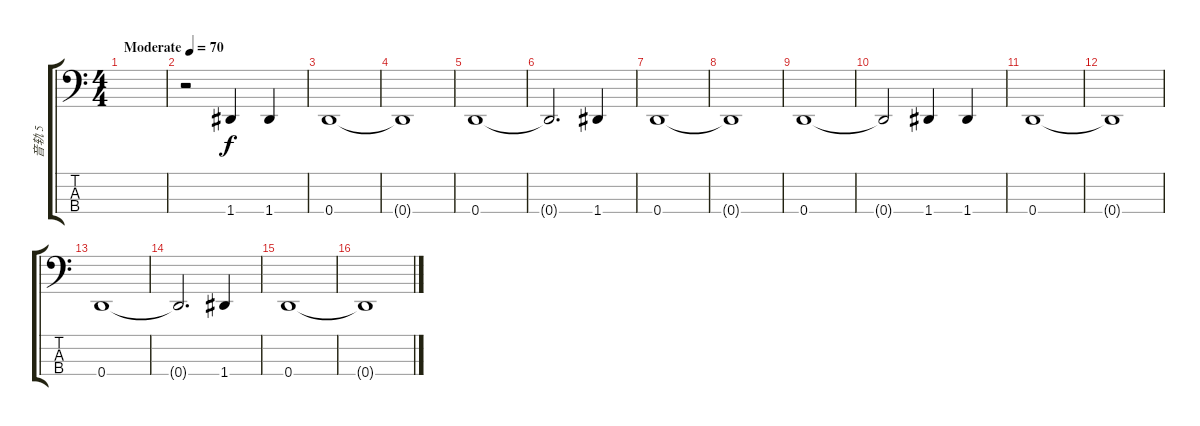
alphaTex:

\track ("音轨 5" "音轨 5") {instrument electricbassfinger}
\staff {score tabs}
\tuning (F2 C2 G1 D1) {hide}
\ts (4 4)
\tempo (70 "Moderate")
\clef f4
\ks c
|
r.2 1.4.4 1.4.4 |
0.4.1 |
0.4{t}.1 |
0.4.1 |
0.4{t}.2{d} 1.4.4 |
0.4.1 |
0.4{t}.1 |
0.4.1 |
0.4{t}.2 1.4.4 1.4.4 |
0.4.1 |
0.4{t}.1 |
0.4.1 |
0.4{t}.2{d} 1.4.4 |
0.4.1 |
0.4{t}.1
